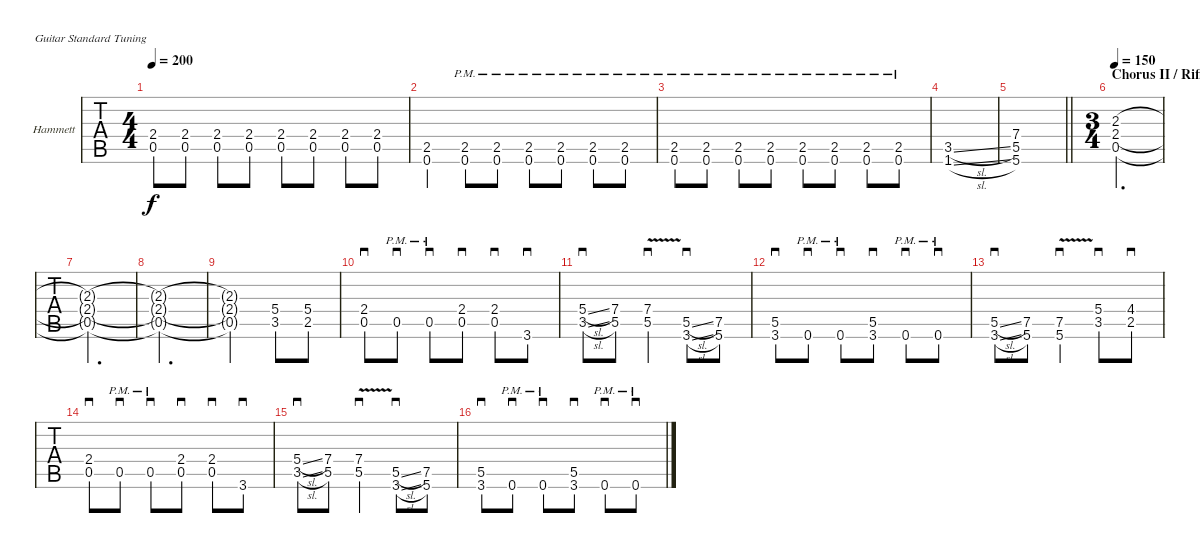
\bracketExtendMode groupsimilarinstruments
\firstSystemTrackNameOrientation horizontal
\otherSystemsTrackNameOrientation horizontal
\track ("Guitar 2" "Hammett") {instrument overdrivenguitar}
\staff {tabs}
\tuning (E4 B3 G3 D3 A2 E2)
\ts (4 4)
\tempo 200
\clef g2
\ks c
(2.4 0.5).8{dy f} (2.4 0.5).8 (2.4 0.5).8 (2.4 0.5).8 (2.4 0.5).8 (2.4 0.5).8 (2.4 0.5).8 (2.4 0.5).8 |
(2.5 0.6).4 (2.5{pm} 0.6{pm}).8 (2.5{pm} 0.6{pm}).8 (2.5{pm} 0.6{pm}).8 (2.5{pm} 0.6{pm}).8 (2.5{pm} 0.6{pm}).8 (2.5{pm} 0.6{pm}).8 |
(2.5{pm} 0.6{pm}).8 (2.5{pm} 0.6{pm}).8 (2.5{pm} 0.6{pm}).8 (2.5{pm} 0.6{pm}).8 (2.5{pm} 0.6{pm}).8 (2.5{pm} 0.6{pm}).8 (2.5{pm} 0.6{pm}).8 (2.5{pm} 0.6{pm}).8 |
(3.5{sl} 1.6{sl}).1 |
\barLineRight lightlight
(7.4 5.5 5.6).1 |
\ts (3 4)
\beaming (8 2 2 2)
\section ("" "Chorus II / Riff D")
\tempo 150
(2.3 2.4 0.5).2{d} |
(2.3{t} 2.4{t} 0.5{t}).2{d} |
(2.3{t} 2.4{t} 0.5{t}).2{d} |
(2.3{t} 2.4{t} 0.5{t}).2 (5.4 3.5).8 (5.4 2.5).8 |
(2.4 0.5).8{sd} 0.5{pm}.8{sd} 0.5{pm}.8{sd} (2.4 0.5).8{sd} (2.4 0.5).8{sd} 3.6.8{sd} |
(5.4{sl} 3.5{sl}).8{sd} (7.4 5.5).8 (7.4{v} 5.5{v}).4{sd} (5.5{sl} 3.6{sl}).8{sd} (7.5 5.6).8 |
(5.5 3.6).8{sd} 0.6{pm}.8{sd} 0.6{pm}.8{sd} (5.5 3.6).8{sd} 0.6{pm}.8{sd} 0.6{pm}.8{sd} |
(5.5{sl} 3.6{sl}).8{sd} (7.5 5.6).8 (7.5{v} 5.6{v}).4{sd} (5.4 3.5).8{sd} (4.4 2.5).8{sd} |
(2.4 0.5).8{sd} 0.5{pm}.8{sd} 0.5{pm}.8{sd} (2.4 0.5).8{sd} (2.4 0.5).8{sd} 3.6.8{sd} |
(5.4{sl} 3.5{sl}).8{sd} (7.4 5.5).8 (7.4{v} 5.5{v}).4{sd} (5.5{sl} 3.6{sl}).8{sd} (7.5 5.6).8 |
(5.5 3.6).8{sd} 0.6{pm}.8{sd} 0.6{pm}.8{sd} (5.5 3.6).8{sd} 0.6{pm}.8{sd} 0.6{pm}.8{sd}
